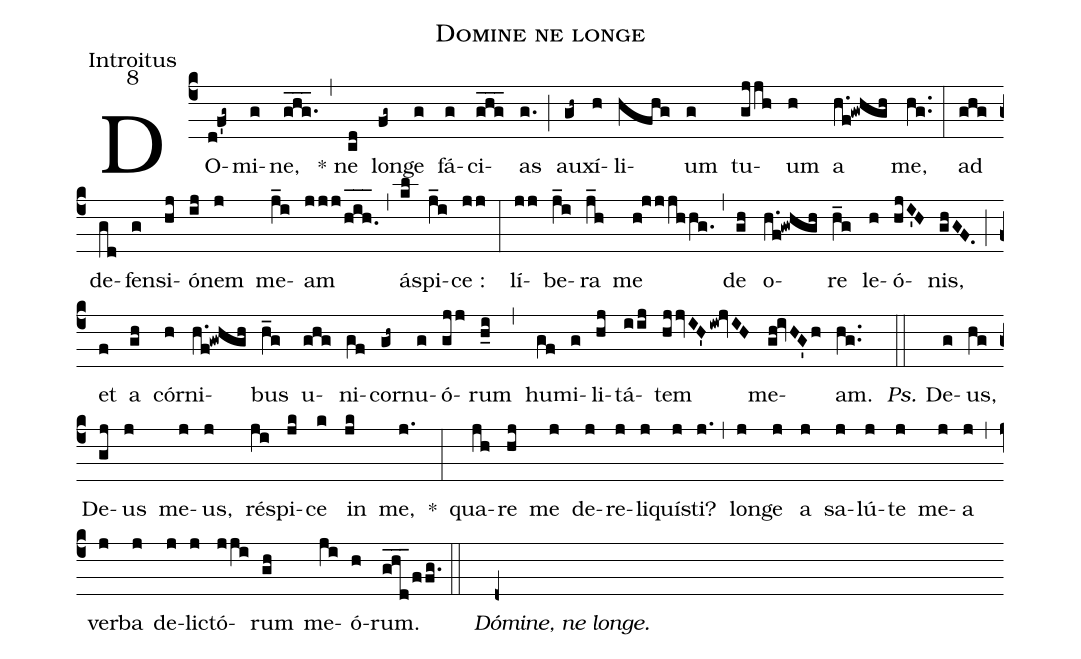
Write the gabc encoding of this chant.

name:Domine ne longe;
office-part:Introitus;
mode:8;
%%
(c4) DO(d!f'g~)mi(g)ne,(ghg.___) (,) * ne(cd) lon(fg~)ge(g) fá(g)ci(ghg___)as(g.) (;) au(gh~)xí(h)li(hfhg)um(g) tu(gjjh)um(h) a(h.f!gwhgh) me,(hg..) (:) ad(ghg) de(gd)fen(g)si(hj)ó(ij)nem(j) me(j_i)am(jjj/h_[oh:h]i_[oh:h]h._[oh:h]) (,) á(kl)spi(j_i)ce :(jj) (:) lí(jj)be(j_i)ra(j_h) me(h!jjjhhg.) (,) de(gh) o(h.f!gwhgh)re(h_g) le(h)ó(hjI'H)nis,(ghGF.) (;) et(f) a(gh) cór(h)ni(h.f!gwhgh)bus(h_g) u(ghg)ni(gf)cor(gh~)nu(g)ó(gjj)rum(h_i) (,) hu(gf)mi(g)li(hj)tá(iij)tem(hjjvIH'iw!jvIH) me(gh!ivHG'h)am.(hg..) (::) <i>Ps.</i> De(g)us,(hg) De(gj)us(j) me(j)us,(j) ré(ji)spi(jk)ce(k) in(jk) me,(j.) *(:) qua(jh)re(hj) me(j) de(j)re(j)li(j)quí(j)sti?(j.) (,) lon(j)ge(j) a(j) sa(j)lú(j)te(j) me(j)a(j) (,) ver(j)ba(j) de(j)li(j)ctó(jji)rum(gh) me(ji)ó(h)rum.(ghd___/ffg.) (::) () <i>Dómine, ne longe.</i>(d+)
